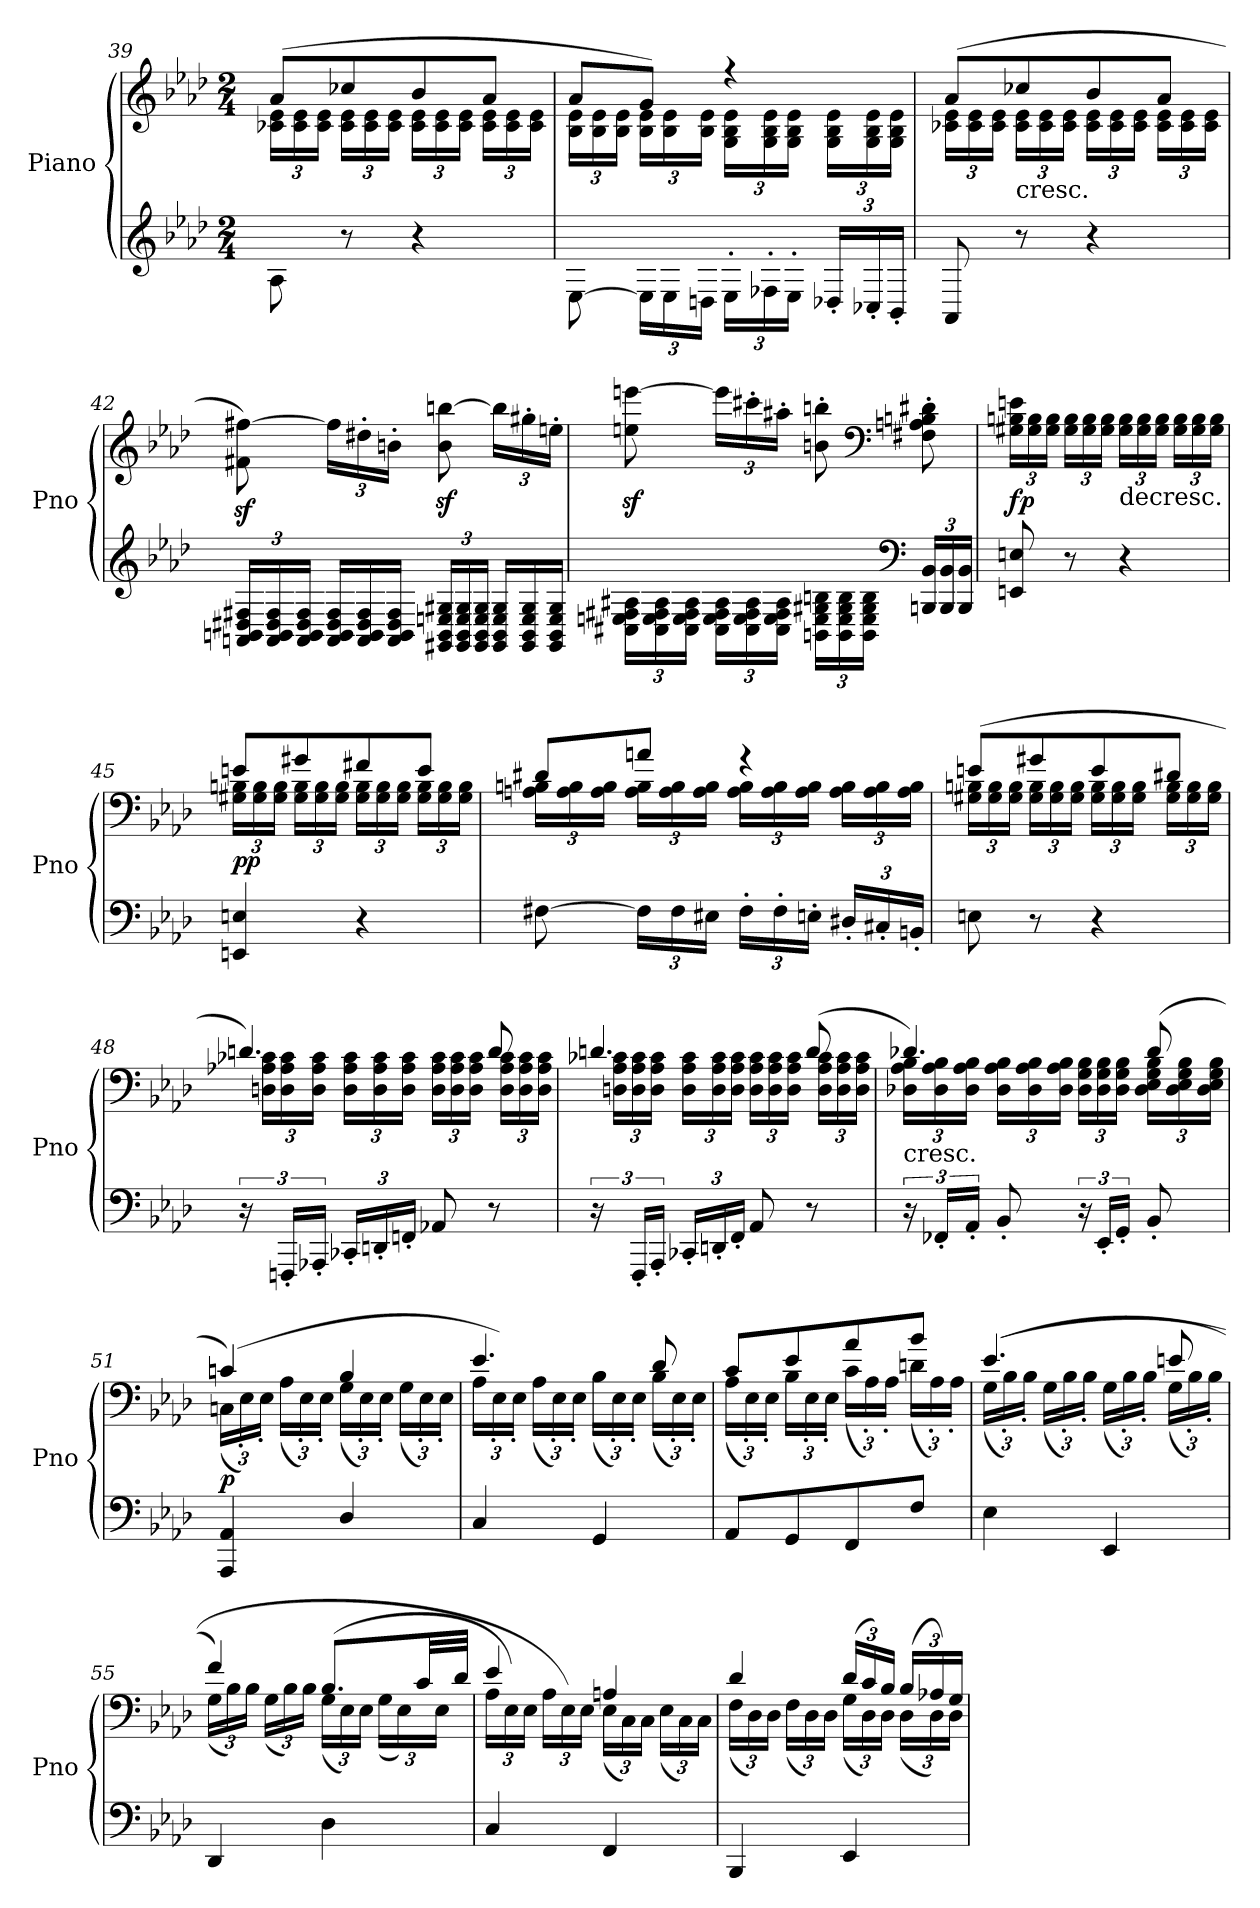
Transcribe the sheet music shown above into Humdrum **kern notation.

**kern	**kern	**dynam
*part1	*part1	*part1
*staff2	*staff1	*staff1/2
*I"Piano	*	*
*I'Pno	*	*
!!LO:PB:g=z
*clefG2	*clefG2	*
*k[b-e-a-d-]	*k[b-e-a-d-]	*
*A-:	*A-:	*
*M2/4	*M2/4	*
=39	=39	=39
*	*^	*
*	*	*Xbrackettup	*
8A-\	(8a-/L	24c-X\ 24e-\LL	.
.	.	24c-\ 24e-\	.
.	.	24c-\ 24e-\JJ	.
8r	8cc-X/	24c-\ 24e-\LL	.
.	.	24c-\ 24e-\	.
.	.	24c-\ 24e-\JJ	.
4r	8b-/	24c-\ 24e-\LL	.
.	.	24c-\ 24e-\	.
.	.	24c-\ 24e-\JJ	.
.	8a-/J	24c-\ 24e-\LL	.
.	.	24c-\ 24e-\	.
.	.	24c-\ 24e-\JJ	.
=40	=40	=40	=40
[8E-\	8a-/L	24B-\ 24e-\LL	.
.	.	24B-\ 24e-\	.
.	.	24B-\ 24e-\JJ	.
*Xbrackettup	*	*	*
24E-\LL]	8g/J)	24B-\ 24e-\LL	.
24E-\	.	24B-\ 24e-\	.
24Dn\JJ	.	24B-\ 24e-\JJ	.
24E-'\LL	4r	24G\ 24B-\ 24e-\LL	.
24F-X'\	.	24G\ 24B-\ 24e-\	.
24E-'\JJ	.	24G\ 24B-\ 24e-\JJ	.
24D-X'/LL	.	24G\ 24B-\ 24e-\LL	.
24C-X'/	.	24G\ 24B-\ 24e-\	.
24BB-'/JJ	.	24G\ 24B-\ 24e-\JJ	.
=41	=41	=41	=41
8AA-/	(8a-/L	24c-X\ 24e-\LL	.
.	.	24c-\ 24e-\	.
.	.	24c-\ 24e-\JJ	.
!	!LO:TX:b:t=cresc.	!	!
8r	8cc-X/	24c-\ 24e-\LL	.
.	.	24c-\ 24e-\	.
.	.	24c-\ 24e-\JJ	.
4r	8b-/	24c-\ 24e-\LL	.
.	.	24c-\ 24e-\	.
.	.	24c-\ 24e-\JJ	.
.	8a-/J	24c-\ 24e-\LL	.
.	.	24c-\ 24e-\	.
.	.	24c-\ 24e-\JJ	.
*	*v	*v	*
!!LO:LB:g=z
=42	=42	=42
24AAn/ 24BBn/ 24D#X/ 24F#X/LL	8f#X\z< [8ff#X\z<)	.
24AA/ 24BB/ 24D#/ 24F#/	.	.
24AA/ 24BB/ 24D#/ 24F#/JJ	.	.
*Xtuplet	*	*
24AA/ 24BB/ 24D#/ 24F#/LL	24ff#\LL]	.
24AA/ 24BB/ 24D#/ 24F#/	24dd#X'\	.
24AA/ 24BB/ 24D#/ 24F#/JJ	24bn'\JJ	.
*tuplet	*	*
24GG#X/ 24BB/ 24En/ 24G#X/LL	8b\z< [8bbn\z<	.
24GG#/ 24BB/ 24E/ 24G#/	.	.
24GG#/ 24BB/ 24E/ 24G#/JJ	.	.
*Xtuplet	*	*
24GG#/ 24BB/ 24E/ 24G#/LL	24bb\LL]	.
24GG#/ 24BB/ 24E/ 24G#/	24gg#X'\	.
24GG#/ 24BB/ 24E/ 24G#/JJ	24een'\JJ	.
=43	=43	=43
*tuplet	*	*
24C#X\ 24En\ 24F#X\ 24A#X\LL	8een\z< [8eeen\z<	.
24C#\ 24E\ 24F#\ 24A#\	.	.
24C#\ 24E\ 24F#\ 24A#\JJ	.	.
24C#\ 24E\ 24F#\ 24A#\LL	24eee\LL]	.
24C#\ 24E\ 24F#\ 24A#\	24ccc#X'\	.
24C#\ 24E\ 24F#\ 24A#\JJ	24aa#X'\JJ	.
24BBn\ 24E\ 24G#X\ 24Bn\LL	8bn\' 8bbn\'	.
24BB\ 24E\ 24G#\ 24B\	.	.
24BB\ 24E\ 24G#\ 24B\JJ	.	.
*clefF4	*clefF4	*
24BBBn/ 24BB/LL	8F#X\' 8An\' 8Bn\' 8d#X\'	.
24BBB/ 24BB/	.	.
24BBB/ 24BB/JJ	.	.
!!LO:LB:g=z
=44	=44	=44
!	!	!LO:DY:b
8EEn/ 8En/	24G#X\ 24Bn\ 24en\LL	fp
.	24G#\ 24B\	.
.	24G#\ 24B\JJ	.
8r	24G#\ 24B\LL	.
.	24G#\ 24B\	.
.	24G#\ 24B\JJ	.
!	!LO:TX:b:t=decresc.	!
4r	24G#\ 24B\LL	.
.	24G#\ 24B\	.
.	24G#\ 24B\JJ	.
.	24G#\ 24B\LL	.
.	24G#\ 24B\	.
.	24G#\ 24B\JJ	.
=45	=45	=45
*	*^	*
!	!	!	!LO:DY:b
4EEn/ 4En/	24G#X\ 24Bn\LL	8en/L	pp
.	24G#\ 24B\	.	.
.	24G#\ 24B\JJ	.	.
.	24G#\ 24B\LL	8g#X/	.
.	24G#\ 24B\	.	.
.	24G#\ 24B\JJ	.	.
4r	24G#\ 24B\LL	8f#X/	.
.	24G#\ 24B\	.	.
.	24G#\ 24B\JJ	.	.
.	24G#\ 24B\LL	8e/J	.
.	24G#\ 24B\	.	.
.	24G#\ 24B\JJ	.	.
=46	=46	=46	=46
[8F#X\	24An\ 24Bn\LL	8d#X/L	.
.	24A\ 24B\	.	.
.	24A\ 24B\JJ	.	.
24F#\LL]	24A\ 24B\LL	8an/J	.
24F#\	24A\ 24B\	.	.
24E#X\JJ	24A\ 24B\JJ	.	.
24F#'\LL	24A\ 24B\LL	4rg	.
24F#'\	24A\ 24B\	.	.
24En'\JJ	24A\ 24B\JJ	.	.
24D#X'/LL	24A\ 24B\LL	.	.
24C#X'/	24A\ 24B\	.	.
24BBn'/JJ	24A\ 24B\JJ	.	.
!!LO:LB:g=z	!!
=47	=47	=47	=47
8En\	(8en/L	24G#X\ 24Bn\LL	.
.	.	24G#\ 24B\	.
.	.	24G#\ 24B\JJ	.
8r	8g#X/	24G#\ 24B\LL	.
.	.	24G#\ 24B\	.
.	.	24G#\ 24B\JJ	.
4r	8e/	24G#\ 24B\LL	.
.	.	24G#\ 24B\	.
.	.	24G#\ 24B\JJ	.
.	8d#X/J	24G#\ 24B\LL	.
.	.	24G#\ 24B\	.
.	.	24G#\ 24B\JJ	.
=48	=48	=48	=48
*brackettup	*	*	*
24r	4.dn/)	24Dn\ 24A-X\ 24c-X\LL	.
24FFFn'/LL	.	24D\ 24A-\ 24c-\	.
24AAA-X'/JJ	.	24D\ 24A-\ 24c-\JJ	.
*Xbrackettup	*	*	*
24CC-X'/LL	.	24D\ 24A-\ 24c-\LL	.
24DDn'/	.	24D\ 24A-\ 24c-\	.
24FFn'/JJ	.	24D\ 24A-\ 24c-\JJ	.
8AA-X/	.	24D\ 24A-\ 24c-\LL	.
.	.	24D\ 24A-\ 24c-\	.
.	.	24D\ 24A-\ 24c-\JJ	.
8r	8d/	24D\ 24A-\ 24c-\LL	.
.	.	24D\ 24A-\ 24c-\	.
.	.	24D\ 24A-\ 24c-\JJ	.
=49	=49	=49	=49
*brackettup	*	*	*
24r	4.dn/	24Dn\ 24A-\ 24c-X\LL	.
24FFF'/LL	.	24D\ 24A-\ 24c-\	.
24AAA-'/JJ	.	24D\ 24A-\ 24c-\JJ	.
*Xbrackettup	*	*	*
24CC-X'/LL	.	24D\ 24A-\ 24c-\LL	.
24DDn'/	.	24D\ 24A-\ 24c-\	.
24FF'/JJ	.	24D\ 24A-\ 24c-\JJ	.
8AA-/	.	24D\ 24A-\ 24c-\LL	.
.	.	24D\ 24A-\ 24c-\	.
.	.	24D\ 24A-\ 24c-\JJ	.
8r	(8d/	24D\ 24A-\ 24c-\LL	.
.	.	24D\ 24A-\ 24c-\	.
.	.	24D\ 24A-\ 24c-\JJ	.
!!LO:LB:g=z	!!
=50	=50	=50	=50
*brackettup	*	*	*
!	!LO:TX:b:t=cresc.	!	!
24r	4.d-X/)	24D-X\ 24A-\ 24B-\LL	.
24FF-X'/LL	.	24D-\ 24A-\ 24B-\	.
24AA-'/JJ	.	24D-\ 24A-\ 24B-\JJ	.
8BB-'/	.	24D-\ 24A-\ 24B-\LL	.
.	.	24D-\ 24A-\ 24B-\	.
.	.	24D-\ 24A-\ 24B-\JJ	.
24r	.	24D-\ 24G\ 24B-\LL	.
24EE-'/LL	.	24D-\ 24G\ 24B-\	.
24GG'/JJ	.	24D-\ 24G\ 24B-\JJ	.
8BB-'/	(8d-/	24D-\ 24E-\ 24G\ 24B-\LL	.
.	.	24D-\ 24E-\ 24G\ 24B-\	.
.	.	24D-\ 24E-\ 24G\ 24B-\JJ	.
=51	=51	=51	=51
!	!	!	!LO:DY:b
(4AAA-/ 4AA-/	(4cn/)	(24Cn\LL	p
.	.	24E-'\)	.
.	.	24E-'\JJ	.
.	.	(24A-\LL	.
.	.	24E-'\)	.
.	.	24E-'\JJ	.
4D-/	4B-/	(24G\LL	.
.	.	24E-'\)	.
.	.	24E-'\JJ	.
.	.	(24G\LL	.
.	.	24E-'\)	.
.	.	24E-'\JJ	.
=52	=52	=52	=52
4C/	4.e-/	24A-\LL	.
.	.	24E-'\)	.
.	.	24E-'\JJ	.
.	.	(24A-\LL	.
.	.	24E-'\)	.
.	.	24E-'\JJ	.
4GG/	.	(24B-\LL	.
.	.	24E-'\)	.
.	.	24E-'\JJ	.
.	8d-/	(24B-\LL	.
.	.	24E-'\)	.
.	.	24E-'\JJ	.
!!LO:PB:g=z	!!
=53	=53	=53	=53
8AA-/L	8c/L	(24A-\LL	.
.	.	24E-'\)	.
.	.	24E-'\JJ	.
8GG/	8e-/	24B-\LL	.
.	.	24E-'\)	.
.	.	24E-'\JJ	.
8FF/	8a-/	(24c\LL	.
.	.	24A-'\)	.
.	.	24A-'\JJ	.
8F/J	8b-/J	(24dn\LL	.
.	.	24A-'\)	.
.	.	24A-'\JJ	.
=54	=54	=54	=54
(4E-\	((4.e-/	(24G\LL	.
.	.	24B-'\)	.
.	.	24B-'\JJ	.
.	.	(24G\LL	.
.	.	24B-'\)	.
.	.	24B-'\JJ	.
4EE-/	.	(24G\LL	.
.	.	24B-'\)	.
.	.	24B-'\JJ	.
.	8en/	(24G\LL	.
.	.	24B-'\)	.
.	.	24B-'\JJ	.
=55	=55	=55	=55
4DD-/	4f/)	(24G\LL	.
.	.	24B-\)	.
.	.	24B-\JJ	.
.	.	(24G\LL	.
.	.	24B-\)	.
.	.	24B-\JJ	.
4D-\	(8.B-/L	(24G\LL	.
.	.	24E-\)	.
.	.	24E-\JJ	.
.	.	(24G\LL	.
.	.	24E-\)	.
.	32c/LL	.	.
.	.	24E-\JJ	.
.	32d-/JJJ	.	.
!!LO:LB:g=z	!!
=56	=56	=56	=56
4C/	4e-/	24A-\LL	.
.	.	24E-\)	.
.	.	24E-\JJ	.
.	.	24A-\LL	.
.	.	24E-\)	.
.	.	24E-\JJ	.
4FF/	4An/	(24E-\LL	.
.	.	24C\)	.
.	.	24C\JJ	.
.	.	(24E-\LL	.
.	.	24C\)	.
.	.	24C\JJ	.
=57	=57	=57	=57
4BBB-/	(4d-/	(24F\LL	.
.	.	24D-\)	.
.	.	24D-\JJ	.
.	.	(24F\LL	.
.	.	24D-\)	.
.	.	24D-\JJ	.
4EE-/	(24d-/LL	(24G\LL	.
.	24c/)	24D-\)	.
.	24B-/JJ	24D-\JJ	.
.	(24B-/LL	(24D-\LL	.
.	24A-X/)	24D-\)	.
.	24G/JJ	24D-\JJ	.
*	*v	*v	*
=	=	=
*-	*-	*-
